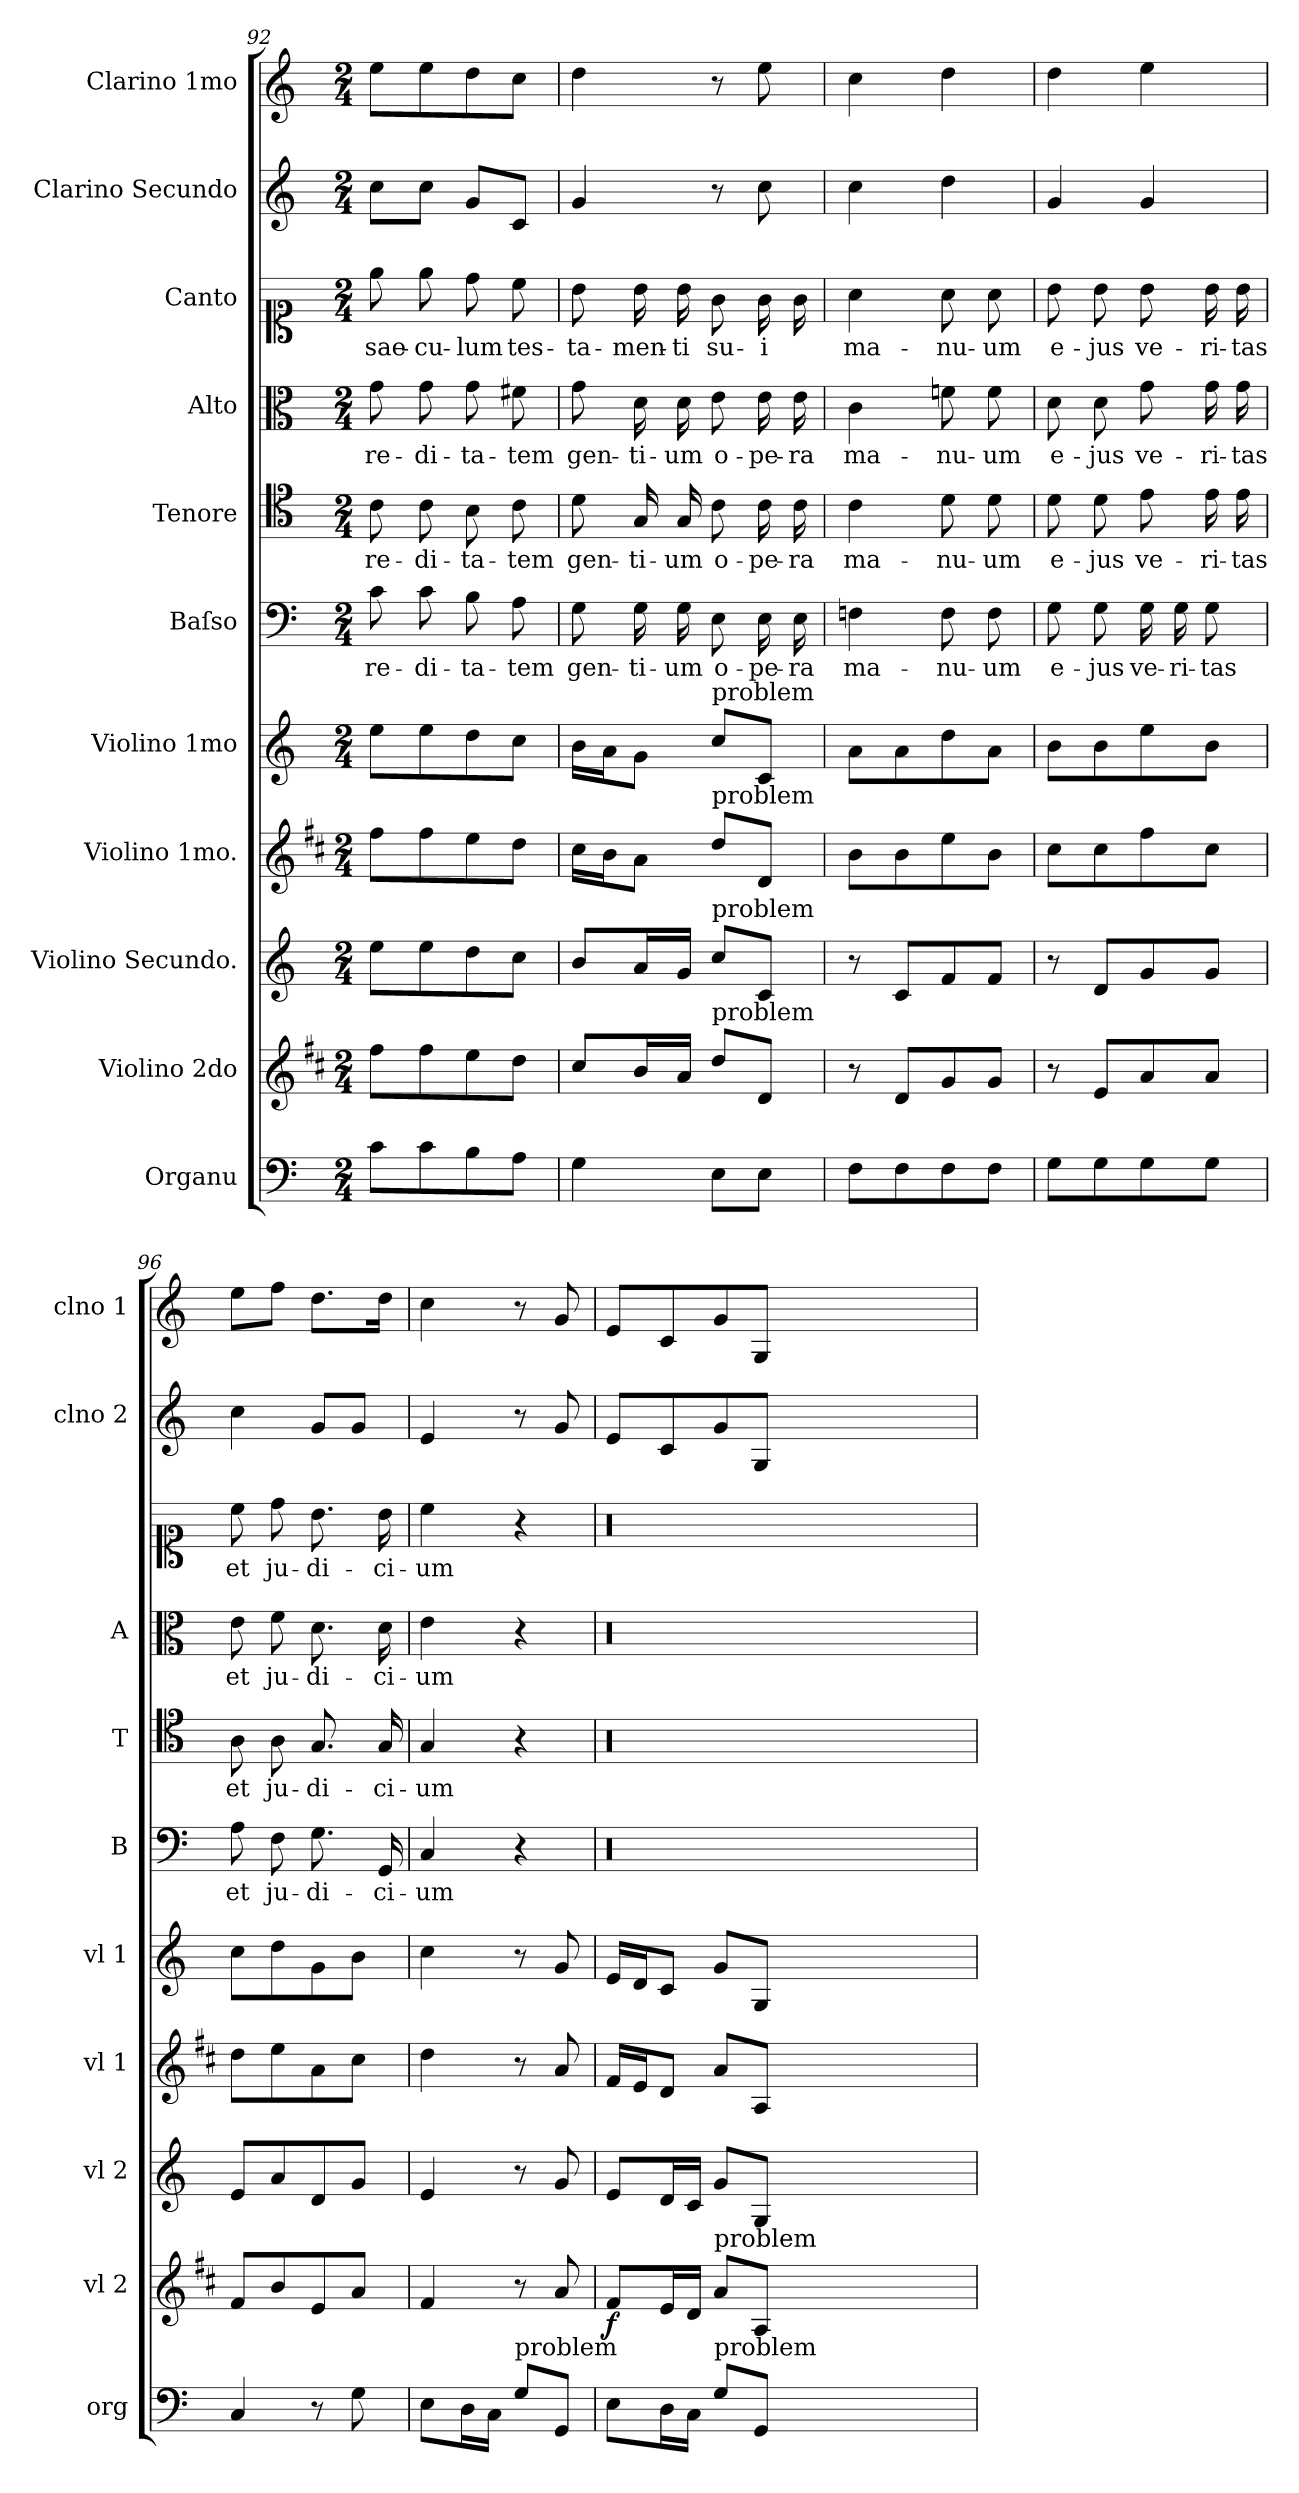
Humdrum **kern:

**kern	**kern	**dynam	**kern	**kern	**kern	**kern	**text	**kern	**text	**kern	**text	**kern	**text	**kern	**kern
*part11	*part10	*part10	*part9	*part8	*part7	*part6	*part6	*part5	*part5	*part4	*part4	*part3	*part3	*part2	*part1
*staff11	*staff10	*staff10	*staff9	*staff8	*staff7	*staff6	*staff6	*staff5	*staff5	*staff4	*staff4	*staff3	*staff3	*staff2	*staff1
*I"Organu	*I"Violino 2do	*	*I"Violino Secundo.	*I"Violino 1mo.	*I"Violino 1mo	*I"Baſso	*	*I"Tenore	*	*I"Alto	*	*I"Canto	*	*I"Clarino Secundo	*I"Clarino 1mo
*I'org	*I'vl 2	*	*I'vl 2	*I'vl 1	*I'vl 1	*I'B	*	*I'T	*	*I'A	*	*	*	*I'clno 2	*I'clno 1
*clefF4	*clefG2	*	*clefG2	*clefG2	*clefG2	*clefF4	*	*clefC4	*	*clefC3	*	*clefC1	*	*clefG2	*clefG2
*	*ITrd1c2	*	*	*ITrd1c2	*	*	*	*	*	*	*	*	*	*	*
*k[]	*k[]	*	*k[]	*k[]	*k[]	*k[]	*	*k[]	*	*k[]	*	*k[]	*	*k[]	*k[]
*M2/4	*M2/4	*	*M2/4	*M2/4	*M2/4	*M2/4	*	*M2/4	*	*M2/4	*	*M2/4	*	*M2/4	*M2/4
=92	=92	=92	=92	=92	=92	=92	=92	=92	=92	=92	=92	=92	=92	=92	=92
8c\L	8ee\L	.	8ee\L	8ee\L	8ee\L	8c\	-re-	8c\	-re-	8g\	-re-	8ee\	sae-	8cc\L	8ee\L
8c\	8ee\	.	8ee\	8ee\	8ee\	8c\	-di-	8c\	-di-	8g\	-di-	8ee\	-cu-	8cc\J	8ee\
8B\	8dd\	.	8dd\	8dd\	8dd\	8B\	-ta-	8B\	-ta-	8g\	-ta-	8dd\	-lum	8g/L	8dd\
8A\J	8cc\J	.	8cc\J	8cc\J	8cc\J	8A\	-tem	8c\	-tem	8f#X\	-tem	8cc\	tes-	8c/J	8cc\J
=93	=93	=93	=93	=93	=93	=93	=93	=93	=93	=93	=93	=93	=93	=93	=93
4G\	8b/L	.	8b/L	16b\LL	16b\LL	8G\	gen-	8d\	gen-	8g\	gen-	8b\	-ta-	4g/	4dd\
.	.	.	.	16a\J	16a\J	.	.	.	.	.	.	.	.	.	.
.	16a/L	.	16a/L	8g\J	8g\J	16G\	-ti-	16G/	-ti-	16d\	-ti-	16b\	-men-	.	.
.	16g/JJ	.	16g/JJ	.	.	16G\	-um	16G/	-um	16d\	-um	16b\	-ti	.	.
!	!	!	!	!	!LO:TX:a:t=problem	!	!	!	!	!	!	!	!	!	!
!	!	!	!	!LO:TX:a:t=problem	!	!	!	!	!	!	!	!	!	!	!
!	!	!	!LO:TX:a:t=problem	!	!	!	!	!	!	!	!	!	!	!	!
!	!LO:TX:a:t=problem	!	!	!	!	!	!	!	!	!	!	!	!	!	!
8E\L	8cc\L	.	8cc\L	8cc\L	8cc\L	8E\	o-	8c\	o-	8e\	o-	8g\	su-	8r	8r
8E\J	8c/J	.	8c/J	8c/J	8c/J	16E\	-pe-	16c\	-pe-	16e\	-pe-	16g\	-i	8cc\	8ee\
.	.	.	.	.	.	16E\	-ra	16c\	-ra	16e\	-ra	16g\	.	.	.
=94	=94	=94	=94	=94	=94	=94	=94	=94	=94	=94	=94	=94	=94	=94	=94
8F\L	8r	.	8r	8a\L	8a\L	4Fn\	ma-	4c\	ma-	4c\	ma-	4a\	ma-	4cc\	4cc\
8F\	8c/L	.	8c/L	8a\	8a\	.	.	.	.	.	.	.	.	.	.
8F\	8f/	.	8f/	8dd\	8dd\	8F\	-nu-	8d\	-nu-	8fn\	-nu-	8a\	-nu-	4dd\	4dd\
8F\J	8f/J	.	8f/J	8a\J	8a\J	8F\	-um	8d\	-um	8f\	-um	8a\	-um	.	.
=95	=95	=95	=95	=95	=95	=95	=95	=95	=95	=95	=95	=95	=95	=95	=95
8G\L	8r	.	8r	8b\L	8b\L	8G\	e-	8d\	e-	8d\	e-	8b\	e-	4g/	4dd\
8G\	8d/L	.	8d/L	8b\	8b\	8G\	-jus	8d\	-jus	8d\	-jus	8b\	-jus	.	.
8G\	8g/	.	8g/	8ee\	8ee\	16G\	ve-	8e\	ve-	8g\	ve-	8b\	ve-	4g/	4ee\
.	.	.	.	.	.	16G\	-ri-	.	.	.	.	.	.	.	.
8G\J	8g/J	.	8g/J	8b\J	8b\J	8G\	-tas	16e\	-ri-	16g\	-ri-	16b\	-ri-	.	.
.	.	.	.	.	.	.	.	16e\	-tas	16g\	-tas	16b\	-tas	.	.
=96	=96	=96	=96	=96	=96	=96	=96	=96	=96	=96	=96	=96	=96	=96	=96
4C/	8e/L	.	8e/L	8cc\L	8cc\L	8A\	et	8A\	et	8e\	et	8cc\	et	4cc\	8ee\L
.	8a/	.	8a/	8dd\	8dd\	8F\	ju-	8A\	ju-	8f\	ju-	8dd\	ju-	.	8ff\J
8r	8d/	.	8d/	8g\	8g\	8.G\	-di-	8.G/	-di-	8.d\	-di-	8.b\	-di-	8g/L	8.dd\L
8G\	8g/J	.	8g/J	8b\J	8b\J	.	.	.	.	.	.	.	.	8g/J	.
.	.	.	.	.	.	16GG/	-ci-	16G/	-ci-	16d\	-ci-	16b\	-ci-	.	16dd\Jk
=97	=97	=97	=97	=97	=97	=97	=97	=97	=97	=97	=97	=97	=97	=97	=97
8E\L	4e/	.	4e/	4cc\	4cc\	4C/	-um	4G/	-um	4e\	-um	4cc\	-um	4e/	4cc\
16D\L	.	.	.	.	.	.	.	.	.	.	.	.	.	.	.
16C\JJ	.	.	.	.	.	.	.	.	.	.	.	.	.	.	.
!LO:TX:a:t=problem	!	!	!	!	!	!	!	!	!	!	!	!	!	!	!
8G\L	8r	.	8r	8r	8r	4r	.	4r	.	4r	.	4r	.	8r	8r
8GG/J	8g/	.	8g/	8g/	8g/	.	.	.	.	.	.	.	.	8g/	8g/
=98	=98	=98	=98	=98	=98	=98	=98	=98	=98	=98	=98	=98	=98	=98	=98
!	!	!	!	!	!	!LO:N:vis=00	!	!LO:N:vis=00	!	!LO:N:vis=00	!	!LO:N:vis=00	!	!	!
8E\L	8e/L	f	8e/L	16e/LL	16e/LL	0r	.	0r	.	0r	.	0r	.	8e/L	8e/L
.	.	.	.	16d/J	16d/J	.	.	.	.	.	.	.	.	.	.
16D\L	16d/L	.	16d/L	8c/J	8c/J	.	.	.	.	.	.	.	.	8c/	8c/
16C\JJ	16c/JJ	.	16c/JJ	.	.	.	.	.	.	.	.	.	.	.	.
!	!LO:TX:a:t=problem	!	!	!	!	!	!	!	!	!	!	!	!	!	!
!LO:TX:a:t=problem	!	!	!	!	!	!	!	!	!	!	!	!	!	!	!
8G\L	8g\L	.	8g/L	8g/L	8g/L	.	.	.	.	.	.	.	.	8g/	8g/
8GG/J	8G/J	.	8G/J	8G/J	8G/J	.	.	.	.	.	.	.	.	8G/J	8G/J
1.ryy	1.ryy	.	1.ryy	1.ryy	1.ryy	.	.	.	.	.	.	.	.	1.ryy	1.ryy
=	=	=	=	=	=	=	=	=	=	=	=	=	=	=	=
*-	*-	*-	*-	*-	*-	*-	*-	*-	*-	*-	*-	*-	*-	*-	*-
